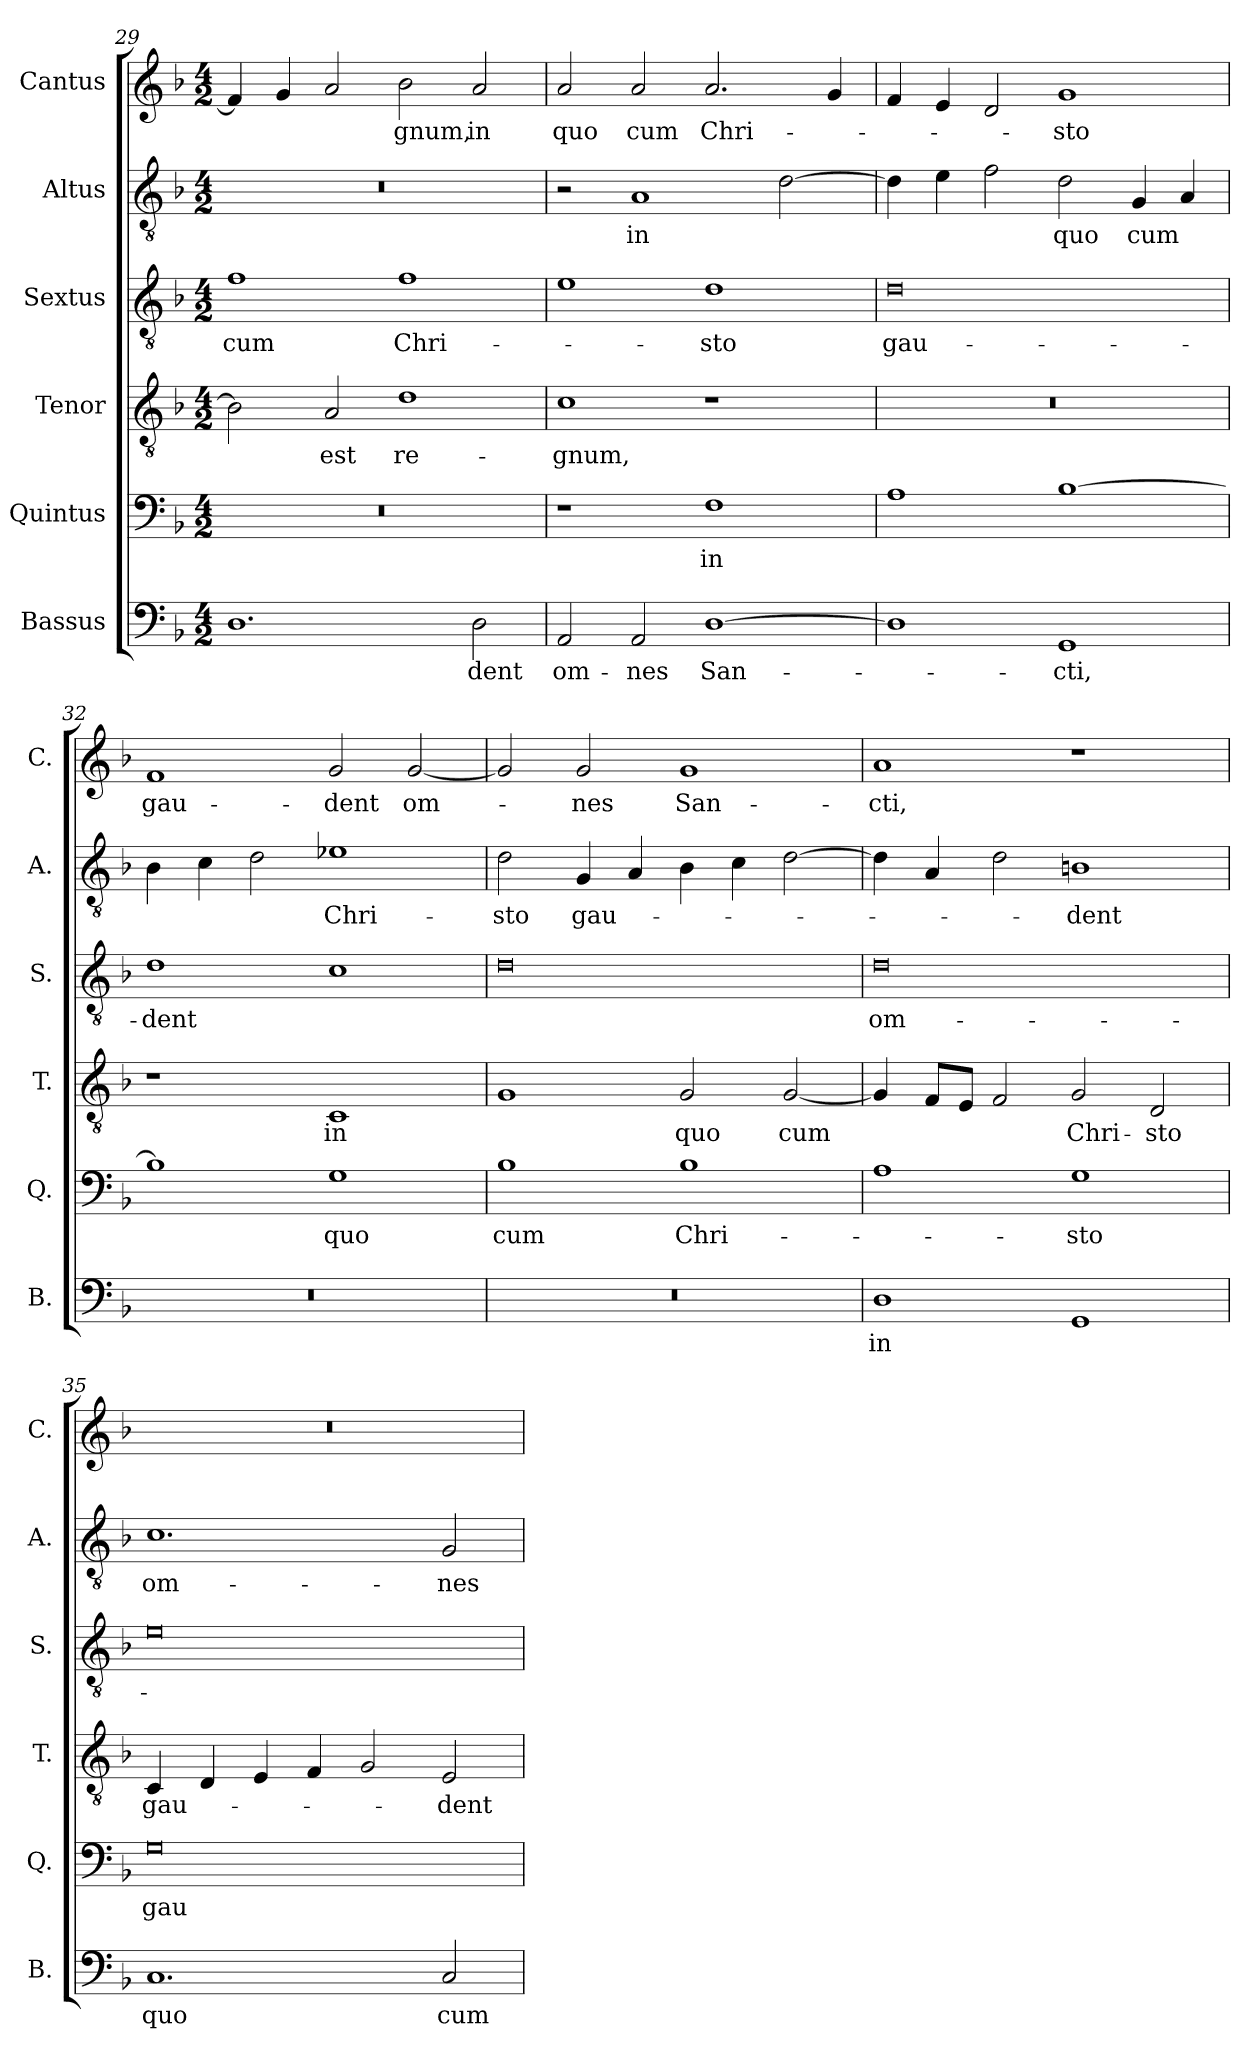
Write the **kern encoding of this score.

**kern	**text	**kern	**text	**kern	**text	**kern	**text	**kern	**text	**kern	**text
*part6	*part6	*part5	*part5	*part4	*part4	*part3	*part3	*part2	*part2	*part1	*part1
*staff6	*staff6	*staff5	*staff5	*staff4	*staff4	*staff3	*staff3	*staff2	*staff2	*staff1	*staff1
*I"Bassus	*	*I"Quintus	*	*I"Tenor	*	*I"Sextus	*	*I"Altus	*	*I"Cantus	*
*I'B.	*	*I'Q.	*	*I'T.	*	*I'S.	*	*I'A.	*	*I'C.	*
*clefF4	*	*clefF4	*	*clefGv2	*	*clefGv2	*	*clefGv2	*	*clefG2	*
*k[b-]	*	*k[b-]	*	*k[b-]	*	*k[b-]	*	*k[b-]	*	*k[b-]	*
*M4/2	*	*M4/2	*	*M4/2	*	*M4/2	*	*M4/2	*	*M4/2	*
=29	=29	=29	=29	=29	=29	=29	=29	=29	=29	=29	=29
!	!	!	!	!	!	!	!LO:LY:b	!	!	!	!
1.D	.	0r	.	2B-\]	.	1f	cum	0r	.	4f/]	.
.	.	.	.	.	.	.	.	.	.	4g/	.
!	!	!	!	!	!LO:LY:b	!	!	!	!	!	!
.	.	.	.	2A/	est	.	.	.	.	2a/	.
!	!	!	!	!	!LO:LY:b	!	!LO:LY:b	!	!	!	!LO:LY:b
.	.	.	.	1d	re-	1f	Chri-	.	.	2b-\	-gnum,
!	!LO:LY:b	!	!	!	!	!	!	!	!	!	!LO:LY:b
2D\	-dent	.	.	.	.	.	.	.	.	2a/	in
=30	=30	=30	=30	=30	=30	=30	=30	=30	=30	=30	=30
!	!LO:LY:b	!	!	!	!LO:LY:b	!	!	!	!	!	!LO:LY:b
2AA/	om-	1r	.	1c	-gnum,	1e	.	2r	.	2a/	quo
!	!LO:LY:b	!	!	!	!	!	!	!	!LO:LY:b	!	!LO:LY:b
2AA/	-nes	.	.	.	.	.	.	1A	in	2a/	cum
!	!LO:LY:b	!	!LO:LY:b	!	!	!	!LO:LY:b	!	!	!	!LO:LY:b
[1D	San-	1F	-in	1r	.	1d	-sto	.	.	2.a/	Chri-
.	.	.	.	.	.	.	.	[2d\	.	.	.
.	.	.	.	.	.	.	.	.	.	4g/	.
!!LO:PB:g=z
=31	=31	=31	=31	=31	=31	=31	=31	=31	=31	=31	=31
!	!	!	!	!	!	!	!LO:LY:b	!	!	!	!
1D]	.	1A	.	0r	.	0d	gau-	4d\]	.	4f/	.
.	.	.	.	.	.	.	.	4e\	.	4e/	.
.	.	.	.	.	.	.	.	2f\	.	2d/	.
!	!LO:LY:b	!	!	!	!	!	!	!	!LO:LY:b	!	!LO:LY:b
1GG	-cti,	[1B-	.	.	.	.	.	2d\	quo	1g	-sto
!	!	!	!	!	!	!	!	!	!LO:LY:b	!	!
.	.	.	.	.	.	.	.	4G/	cum	.	.
.	.	.	.	.	.	.	.	4A/	.	.	.
=32	=32	=32	=32	=32	=32	=32	=32	=32	=32	=32	=32
!	!	!	!	!	!	!	!LO:LY:b	!	!	!	!LO:LY:b
0r	.	1B-]	.	1r	.	1d	-dent	4B-\	.	1f	gau-
.	.	.	.	.	.	.	.	4c\	.	.	.
.	.	.	.	.	.	.	.	2d\	.	.	.
!	!	!	!LO:LY:b	!	!LO:LY:b	!	!	!	!LO:LY:b	!	!LO:LY:b
.	.	1G	quo	1C	in	1c	.	1e-X	Chri-	2g/	-dent
!	!	!	!	!	!	!	!	!	!	!	!LO:LY:b
.	.	.	.	.	.	.	.	.	.	[2g/	om-
=33	=33	=33	=33	=33	=33	=33	=33	=33	=33	=33	=33
!	!	!	!LO:LY:b	!	!	!	!	!	!LO:LY:b	!	!
0r	.	1B-	cum	1G	.	0d	.	2d\	-sto	2g/]	.
!	!	!	!	!	!	!	!	!	!LO:LY:b	!	!LO:LY:b
.	.	.	.	.	.	.	.	4G/	gau-	2g/	-nes
.	.	.	.	.	.	.	.	4A/	.	.	.
!	!	!	!LO:LY:b	!	!LO:LY:b	!	!	!	!	!	!LO:LY:b
.	.	1B-	Chri-	2G/	quo	.	.	4B-\	.	1g	San-
.	.	.	.	.	.	.	.	4c\	.	.	.
!	!	!	!	!	!LO:LY:b	!	!	!	!	!	!
.	.	.	.	[2G/	cum	.	.	[2d\	.	.	.
=34	=34	=34	=34	=34	=34	=34	=34	=34	=34	=34	=34
!	!LO:LY:b	!	!	!	!	!	!LO:LY:b	!	!	!	!LO:LY:b
1D	in	1A	.	4G/]	.	0d	om-	4d\]	.	1a	-cti,
.	.	.	.	8F/L	.	.	.	4A/	.	.	.
.	.	.	.	8E/J	.	.	.	.	.	.	.
.	.	.	.	2F/	.	.	.	2d\	.	.	.
!	!	!	!LO:LY:b	!	!LO:LY:b	!	!	!	!LO:LY:b	!	!
1GG	.	1G	-sto	2G/	Chri-	.	.	1Bn	-dent	1r	.
!	!	!	!	!	!LO:LY:b	!	!	!	!	!	!
.	.	.	.	2D/	-sto	.	.	.	.	.	.
=35	=35	=35	=35	=35	=35	=35	=35	=35	=35	=35	=35
!	!LO:LY:b	!	!LO:LY:b	!	!LO:LY:b	!	!	!	!LO:LY:b	!	!
1.C	quo	0G	gau-	4C/	gau-	0e	.	1.c	om-	0r	.
.	.	.	.	4D/	.	.	.	.	.	.	.
.	.	.	.	4E/	.	.	.	.	.	.	.
.	.	.	.	4F/	.	.	.	.	.	.	.
.	.	.	.	2G/	.	.	.	.	.	.	.
!	!LO:LY:b	!	!	!	!LO:LY:b	!	!	!	!LO:LY:b	!	!
2C/	cum	.	.	2E/	-dent	.	.	2G/	-nes	.	.
=	=	=	=	=	=	=	=	=	=	=	=
*-	*-	*-	*-	*-	*-	*-	*-	*-	*-	*-	*-
